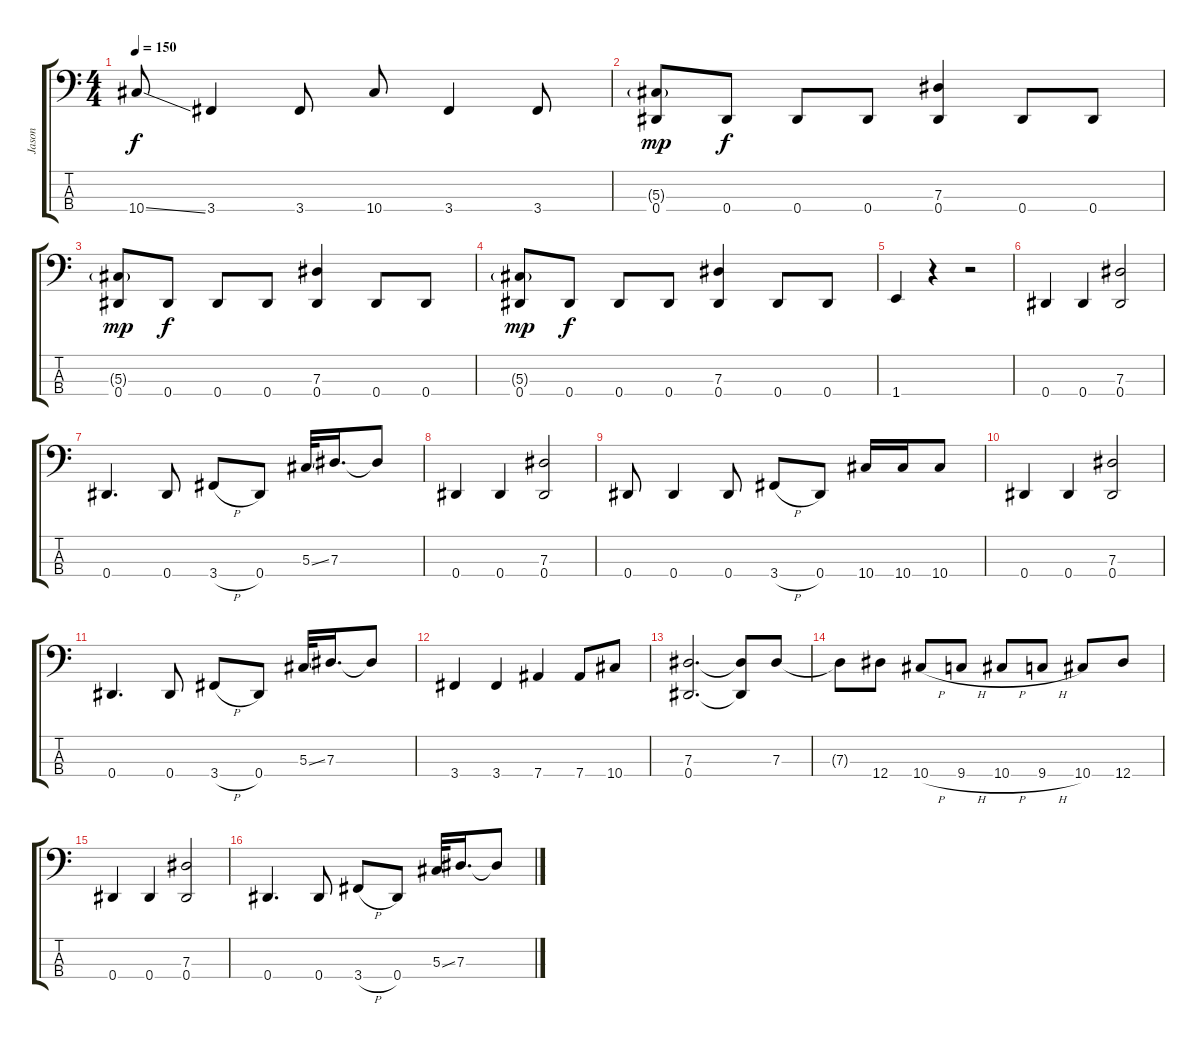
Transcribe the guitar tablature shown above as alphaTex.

\track ("Jason" "Jason") {instrument electricbasspick}
\staff {score tabs}
\tuning (Gb2 Db2 Ab1 Eb1) {hide}
\ts (4 4)
\tempo 150
\clef f4
\ks c
10.4{ss}.8{dy f} 3.4.4 3.4.8 10.4.8 3.4.4 3.4.8 |
(5.3{g} 0.4).8{dy mp} 0.4.8{dy f} 0.4.8 0.4.8 (7.3 0.4).4 0.4.8 0.4.8 |
(5.3{g} 0.4).8{dy mp} 0.4.8{dy f} 0.4.8 0.4.8 (7.3 0.4).4 0.4.8 0.4.8 |
(5.3{g} 0.4).8{dy mp} 0.4.8{dy f} 0.4.8 0.4.8 (7.3 0.4).4 0.4.8 0.4.8 |
1.4.4 r.4 r.2 |
0.4.4 0.4.4 (7.3 0.4).2 |
0.4.4{d} 0.4.8 3.4{h}.8 0.4.8 5.3{ss}.32 7.3.16{d} 7.3{t}.8 |
0.4.4 0.4.4 (7.3 0.4).2 |
0.4.8 0.4.4 0.4.8 3.4{h}.8 0.4.8 10.4.16 10.4.16 10.4.8 |
0.4.4 0.4.4 (7.3 0.4).2 |
0.4.4{d} 0.4.8 3.4{h}.8 0.4.8 5.3{ss}.32 7.3.16{d} 7.3{t}.8 |
3.4.4 3.4.4 7.4.4 7.4.8 10.4.8 |
(7.3 0.4).2{d} (7.3{t} 0.4{t}).8 7.3.8 |
7.3{t}.8 12.4.8 10.4{h}.8 9.4{h}.8 10.4{h}.8 9.4{h}.8 10.4.8 12.4.8 |
0.4.4 0.4.4 (7.3 0.4).2 |
0.4.4{d} 0.4.8 3.4{h}.8 0.4.8 5.3{ss}.32 7.3.16{d} 7.3{t}.8
